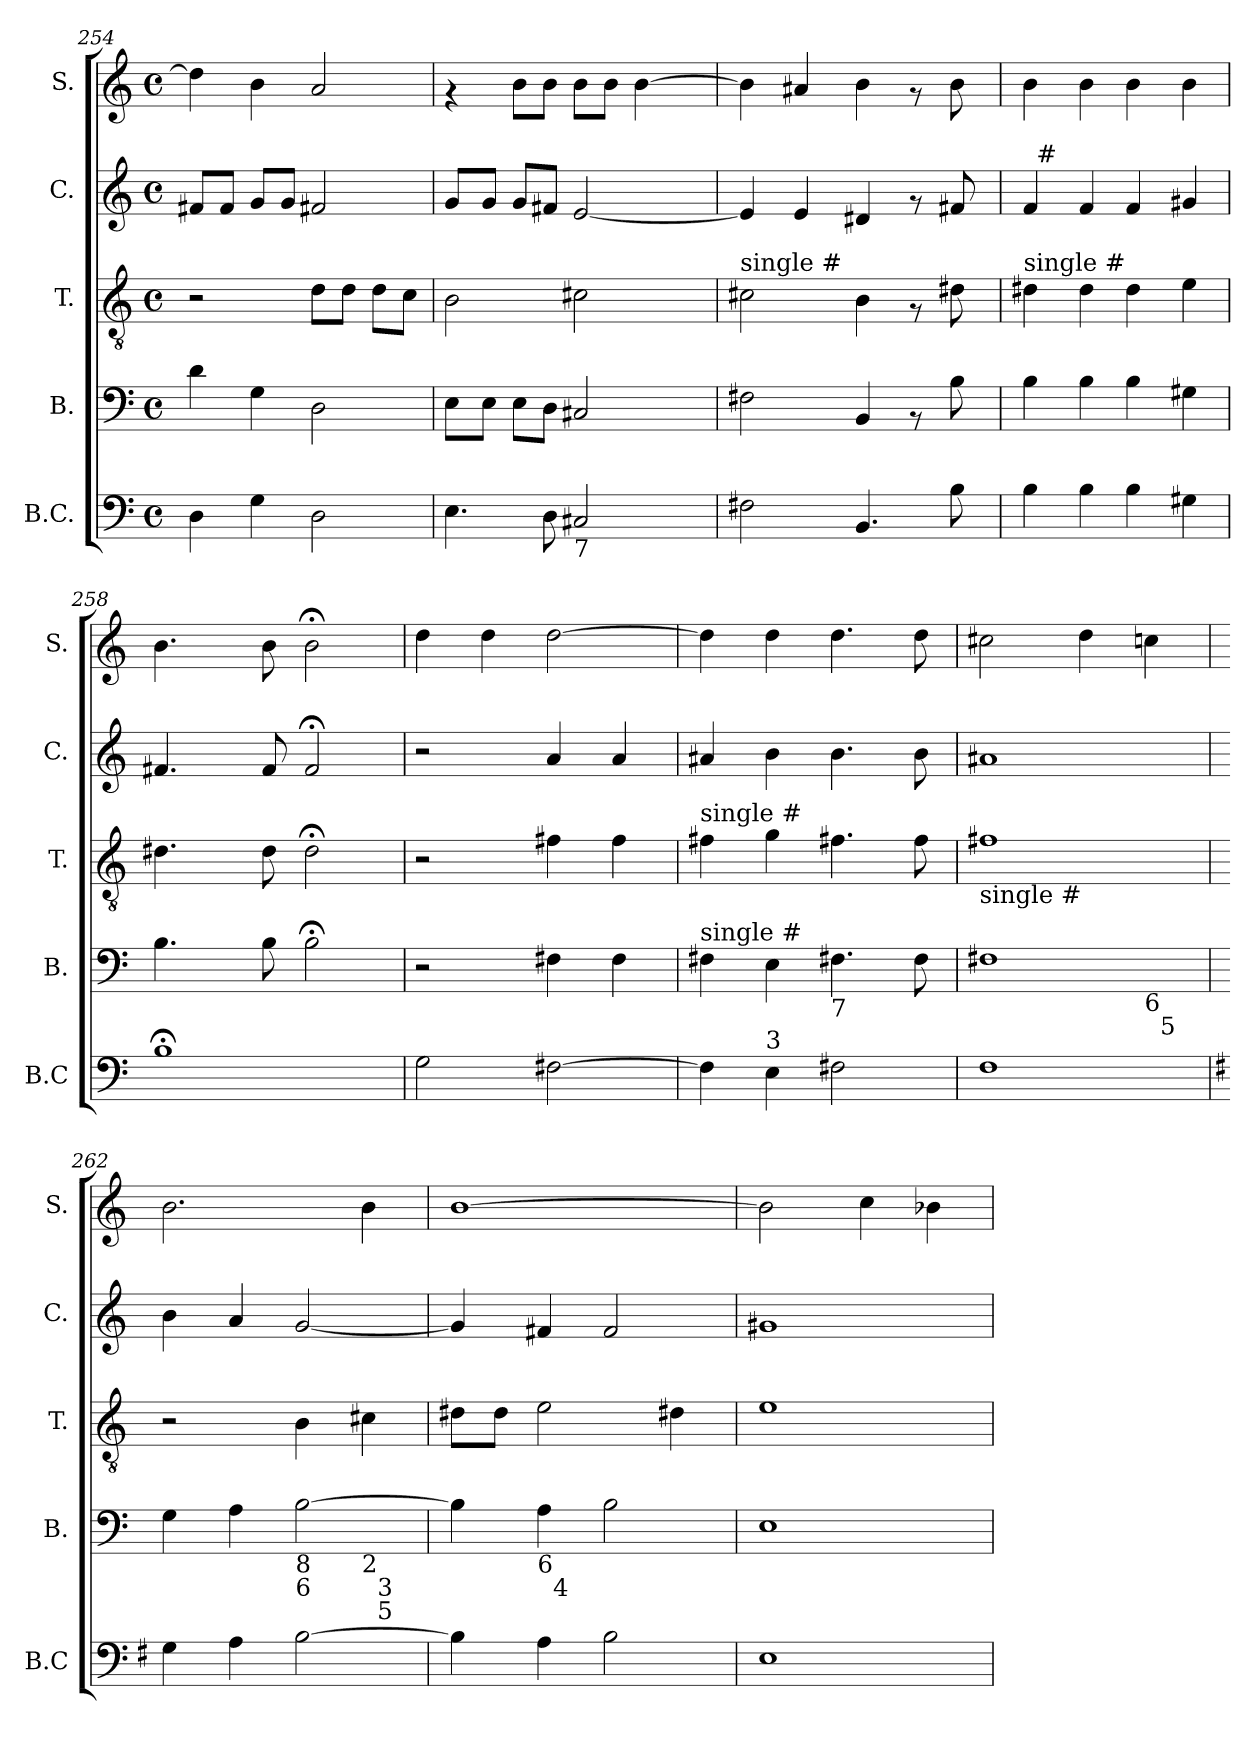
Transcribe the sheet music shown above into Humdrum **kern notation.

**kern	**kern	**kern	**kern	**kern
*part5	*part4	*part3	*part2	*part1
*staff5	*staff4	*staff3	*staff2	*staff1
*I"B.C.	*I"B.	*I"T.	*I"C.	*I"S.
*I'B.C	*I'B.	*I'T.	*I'C.	*I'S.
!!LO:PB:g=z
*clefF4	*clefF4	*clefGv2	*clefG2	*clefG2
*k[]	*k[]	*k[]	*k[]	*k[]
*C:	*C:	*C:	*C:	*C:
*M4/4	*M4/4	*M4/4	*M4/4	*M4/4
*met(c)	*met(c)	*met(c)	*met(c)	*met(c)
=254	=254	=254	=254	=254
4D\	4d\	2r	8f#X/L	4dd\]
.	.	.	8f#/J	.
4G\	4G\	.	8g/L	4b\
.	.	.	8g/J	.
2D\	2D\	8d\L	2f#X/	2a/
.	.	8d\J	.	.
.	.	8d\L	.	.
.	.	8c\J	.	.
=255	=255	=255	=255	=255
*^	*	*	*	*
4.E\	80.ryy	8E\L	2B\	8g/L	4rf
.	5%4ryy	.	.	.	.
.	.	8E\J	.	8g/J	.
.	.	8E\L	.	8g/L	8b\L
8D\	.	8D\J	.	8f#X/J	8b\J
!LO:TX:b:t=7	!	!	!	!	!
2C#X/	.	2C#X/	2c#X\	[<2e/	8b\L
.	.	.	.	.	8b\J
.	.	.	.	.	[>4b\
.	10ryy	.	.	.	.
.	20ryy	.	.	.	.
.	40ryy	.	.	.	.
.	160ryy	.	.	.	.
=256	=256	=256	=256	=256	=256
!	!	!	!LO:TX:a:t=single #	!	!
*	*^	*	*	*	*
2F#X\	80.ryy	5%2ryy	2F#X\	2c#\	4e/]	4b\]
.	5%4ryy	.	.	.	.	.
.	.	.	.	.	4e/	4a#X/
.	.	10ryy	.	.	.	.
4.BB/	.	80.ryy	4BB/	4B\	4d#X/	4b\
.	.	5%2ryy	.	.	.	.
.	.	.	8rAA	8rF	8rf	8rf
.	10ryy	.	.	.	.	.
8B\	.	.	8B\	8d#X\	8f#X/	8b\
.	20ryy	20ryy	.	.	.	.
.	40ryy	40ryy	.	.	.	.
.	160ryy	160ryy	.	.	.	.
=257	=257	=257	=257	=257	=257	=257
!	!	!	!	!LO:TX:a:t=single #	!	!
*v	*v	*v	*	*	*^	*
4B\	4B\	4d#\	4f/	32ryy	4b\
!	!	!	!	!LO:TX:a:t=#	!
.	.	.	.	2ryy	.
4B\	4B\	4d#\	4f/	.	4b\
4B\	4B\	4d#\	4f/	.	4b\
.	.	.	.	4...ryy	.
4G#X\	4G#X\	4e\	4g#X/	.	4b\
*	*	*	*v	*v	*
=258	=258	=258	=258	=258
*^	*	*	*	*
1B;<	8ryy	4.B\	4.d#X\	4.f#X/	4.b\
.	2..ryy	.	.	.	.
.	.	8B\	8d#\	8f#/	8b\
.	.	2B;<\	2d#;<\	2f#;/	2b;<\
*v	*v	*	*	*	*
!!LO:LB:g=z
=259	=259	=259	=259	=259
2G>\	2r	2r	2r	4dd\
.	.	.	.	4dd\
[>2F#X\	4F#X\	4f#X\	4a/	[>2dd\
.	4F#\	4f#\	4a/	.
=260	=260	=260	=260	=260
!	!	!LO:TX:a:t=single #	!	!
!	!LO:TX:a:t=single #	!	!	!
4F#\]	4F#\	4f#\	4a#X/	4dd\]
!LO:TX:a:t=3	!	!	!	!
4E>\	4E\	4g\	4b\	4dd\
!	!LO:TX:b:t=7	!	!	!
2F#X\	4.F#X\	4.f#X\	4.b\	4.dd\
.	8F#\	8f#\	8b\	8dd\
=261	=261	=261	=261	=261
!	!	!LO:TX:b:t=single #	!	!
!	!LO:TX:b:t=single #	!	!	!
*^	*^	*	*	*
1F	2ryy	1F#	2.ryy	1f#	1a#X	2cc#X\
.	2ryy	.	.	.	.	4dd\
!	!	!	!LO:TX:b:t=6\n      5	!	!	!
.	.	.	4ryy	.	.	4ccn\
*v	*v	*	*	*	*	*
=262	=262	=262	=262	=262	=262
*k[f#]	*	*	*	*	*
*G:	*	*	*	*	*
*^	*	*	*	*	*
*v	*v	*	*	*	*	*
4G\	4G\	2.ryy	2r	4b\	2.b\
4A\	4A\	.	.	4a/	.
!	!LO:TX:b:t=8\n6	!	!	!	!
[>2B\	[>2B\	.	4B\	[<2g/	.
!	!	!LO:TX:b:t=2\n            3\n                         5	!	!	!
.	.	4ryy	4c#X\	.	4b\
*	*v	*v	*	*	*
=263	=263	=263	=263	=263
4B\]	4B\]	8d#X\L	4g/]	[>1b
.	.	8d#\J	.	.
!	!LO:TX:b:t=6\n          4	!	!	!
4A\	4A\	2e\	4f#X/	.
2B>\	2B\	.	2f#/	.
.	.	4d#X\	.	.
!!LO:PB:g=z
=264	=264	=264	=264	=264
*k[]	*	*	*	*
*C:	*	*	*	*
1E	1E	1e	1g#X	2b\]
.	.	.	.	4cc\
.	.	.	.	4b-X\
=	=	=	=	=
*-	*-	*-	*-	*-
